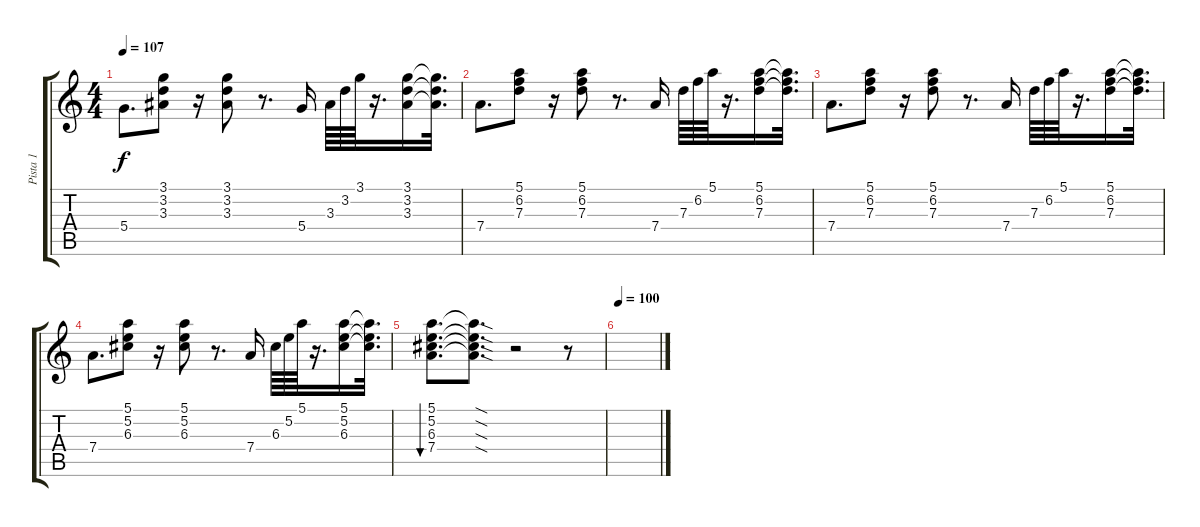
\track ("Pista 1" "Pista 1") {instrument distortionguitar}
\staff {score tabs}
\tuning (E4 B3 G3 D3 A2 E2) {hide}
\ts (4 4)
\tempo 107
\clef g2
\ks c
5.4.8{d dy f} (3.1 3.2 3.3).8 r.16 (3.1 3.2 3.3).8 r.8{d} 5.4.16 3.3.64 3.2.64 3.1.64 r.16{d} (3.1 3.2 3.3).16 (3.1{t} 3.2{t} 3.3{t}).32{d} |
7.4.8{d} (5.1 6.2 7.3).8 r.16 (5.1 6.2 7.3).8 r.8{d} 7.4.16 7.3.64 6.2.64 5.1.64 r.16{d} (5.1 6.2 7.3).16 (5.1{t} 6.2{t} 7.3{t}).32{d} |
7.4.8{d} (5.1 6.2 7.3).8 r.16 (5.1 6.2 7.3).8 r.8{d} 7.4.16 7.3.64 6.2.64 5.1.64 r.16{d} (5.1 6.2 7.3).16 (5.1{t} 6.2{t} 7.3{t}).32{d} |
7.4.8{d} (5.1 5.2 6.3).8 r.16 (5.1 5.2 6.3).8 r.8{d} 7.4.16 6.3.64 5.2.64 5.1.64 r.16{d} (5.1 5.2 6.3).16 (5.1{t} 5.2{t} 6.3{t}).32{d} |
(5.1 5.2 6.3 7.4).8{d bu 240} (5.1{sod t} 5.2{sod t} 6.3{sod t} 7.4{sod t}).8{d} r.2 r.8 |
\tempo 100
